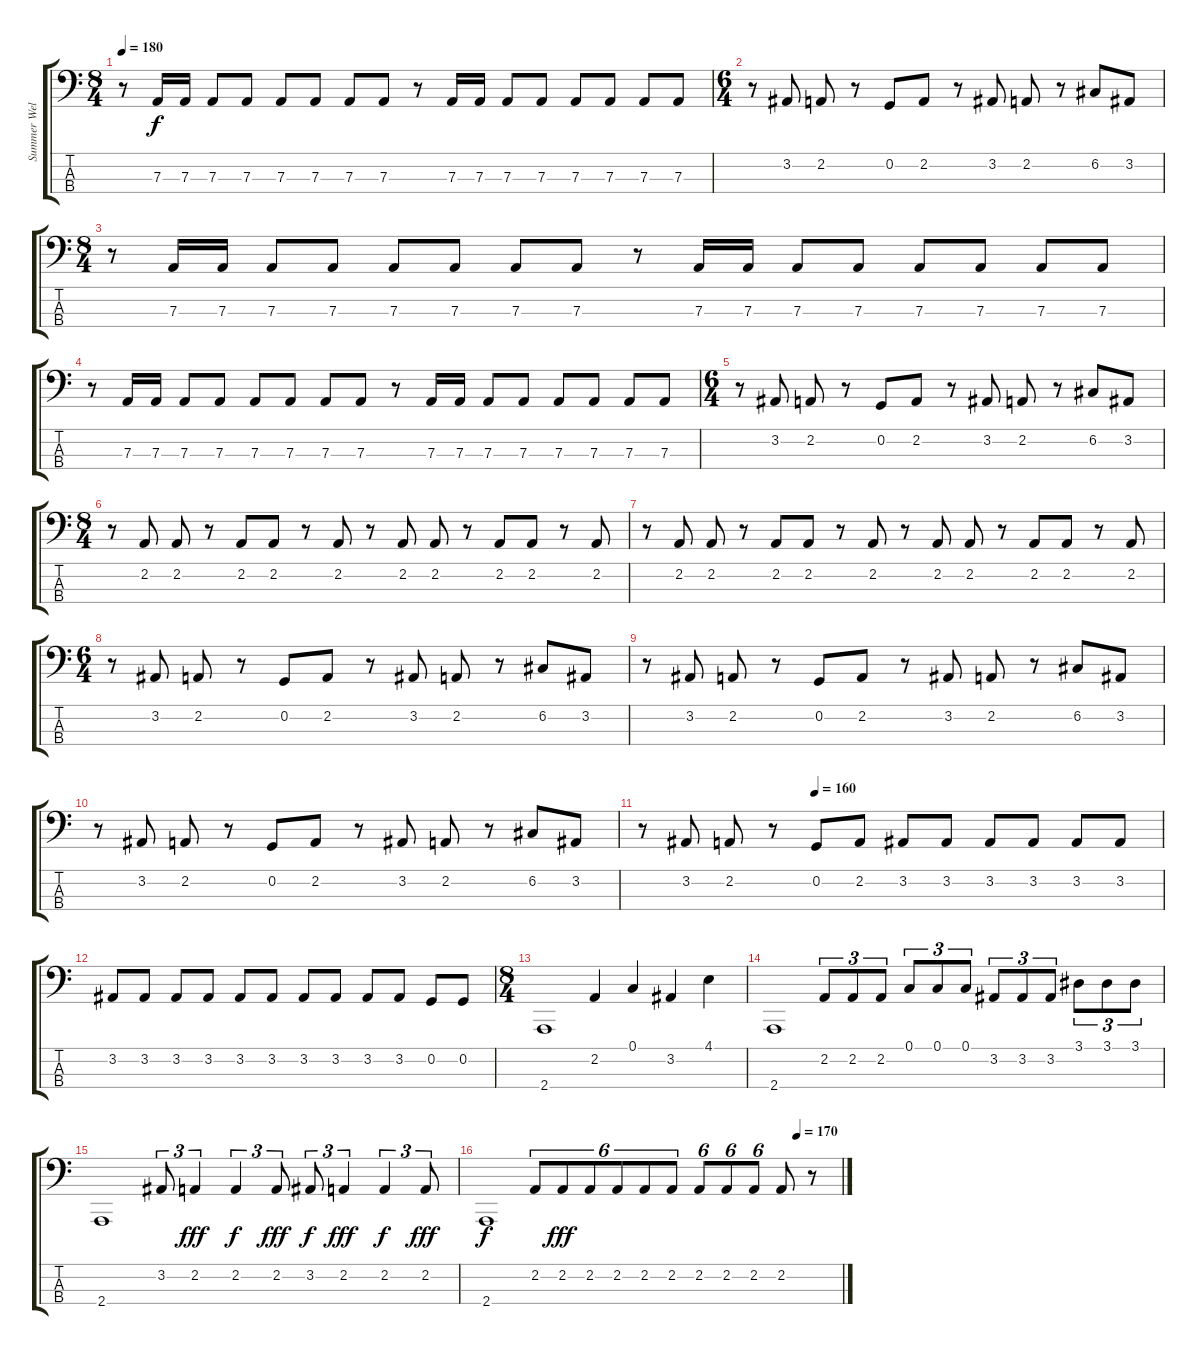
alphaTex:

\track ("Summer Welch" "Summer Wel") {instrument electricbassfinger}
\staff {score tabs}
\tuning (C2 G1 D1 G0) {hide}
\ts (8 4)
\tempo 180
\clef f4
\ks c
r.8{dy f} 7.3.16 7.3.16 7.3.8 7.3.8 7.3.8 7.3.8 7.3.8 7.3.8 r.8 7.3.16 7.3.16 7.3.8 7.3.8 7.3.8 7.3.8 7.3.8 7.3.8 |
\ts (6 4)
r.8 3.2.8 2.2.8 r.8 0.2.8 2.2.8 r.8 3.2.8 2.2.8 r.8 6.2.8 3.2.8 |
\ts (8 4)
r.8 7.3.16 7.3.16 7.3.8 7.3.8 7.3.8 7.3.8 7.3.8 7.3.8 r.8 7.3.16 7.3.16 7.3.8 7.3.8 7.3.8 7.3.8 7.3.8 7.3.8 |
r.8 7.3.16 7.3.16 7.3.8 7.3.8 7.3.8 7.3.8 7.3.8 7.3.8 r.8 7.3.16 7.3.16 7.3.8 7.3.8 7.3.8 7.3.8 7.3.8 7.3.8 |
\ts (6 4)
r.8 3.2.8 2.2.8 r.8 0.2.8 2.2.8 r.8 3.2.8 2.2.8 r.8 6.2.8 3.2.8 |
\ts (8 4)
r.8 2.2.8 2.2.8 r.8 2.2.8 2.2.8 r.8 2.2.8 r.8 2.2.8 2.2.8 r.8 2.2.8 2.2.8 r.8 2.2.8 |
r.8 2.2.8 2.2.8 r.8 2.2.8 2.2.8 r.8 2.2.8 r.8 2.2.8 2.2.8 r.8 2.2.8 2.2.8 r.8 2.2.8 |
\ts (6 4)
r.8 3.2.8 2.2.8 r.8 0.2.8 2.2.8 r.8 3.2.8 2.2.8 r.8 6.2.8 3.2.8 |
r.8 3.2.8 2.2.8 r.8 0.2.8 2.2.8 r.8 3.2.8 2.2.8 r.8 6.2.8 3.2.8 |
r.8 3.2.8 2.2.8 r.8 0.2.8 2.2.8 r.8 3.2.8 2.2.8 r.8 6.2.8 3.2.8 |
\tempo (160 0.3333333333333333)
r.8 3.2.8 2.2.8 r.8 0.2.8 2.2.8 3.2.8 3.2.8 3.2.8 3.2.8 3.2.8 3.2.8 |
3.2.8 3.2.8 3.2.8 3.2.8 3.2.8 3.2.8 3.2.8 3.2.8 3.2.8 3.2.8 0.2.8 0.2.8 |
\ts (8 4)
2.4.1 2.2.4 0.1.4 3.2.4 4.1.4 |
2.4.1 2.2.8{tu (3 2)} 2.2.8{tu (3 2)} 2.2.8{tu (3 2)} 0.1.8{tu (3 2)} 0.1.8{tu (3 2)} 0.1.8{tu (3 2)} 3.2.8{tu (3 2)} 3.2.8{tu (3 2)} 3.2.8{tu (3 2)} 3.1.8{tu (3 2)} 3.1.8{tu (3 2)} 3.1.8{tu (3 2)} |
2.4.1 3.2.8{tu (3 2)} 2.2.4{tu (3 2) dy fff} 2.2.4{tu (3 2) dy f} 2.2.8{tu (3 2) dy fff} 3.2.8{tu (3 2) dy f} 2.2.4{tu (3 2) dy fff} 2.2.4{tu (3 2) dy f} 2.2.8{tu (3 2) dy fff} |
\tempo (170 0.875)
2.4.1{dy f} 2.2.8{tu (6 4)} 2.2.8{tu (6 4) dy fff} 2.2.8{tu (6 4)} 2.2.8{tu (6 4)} 2.2.8{tu (6 4)} 2.2.8{tu (6 4)} 2.2.8{tu (6 4)} 2.2.8{tu (6 4)} 2.2.8{tu (6 4)} 2.2.8 r.8
